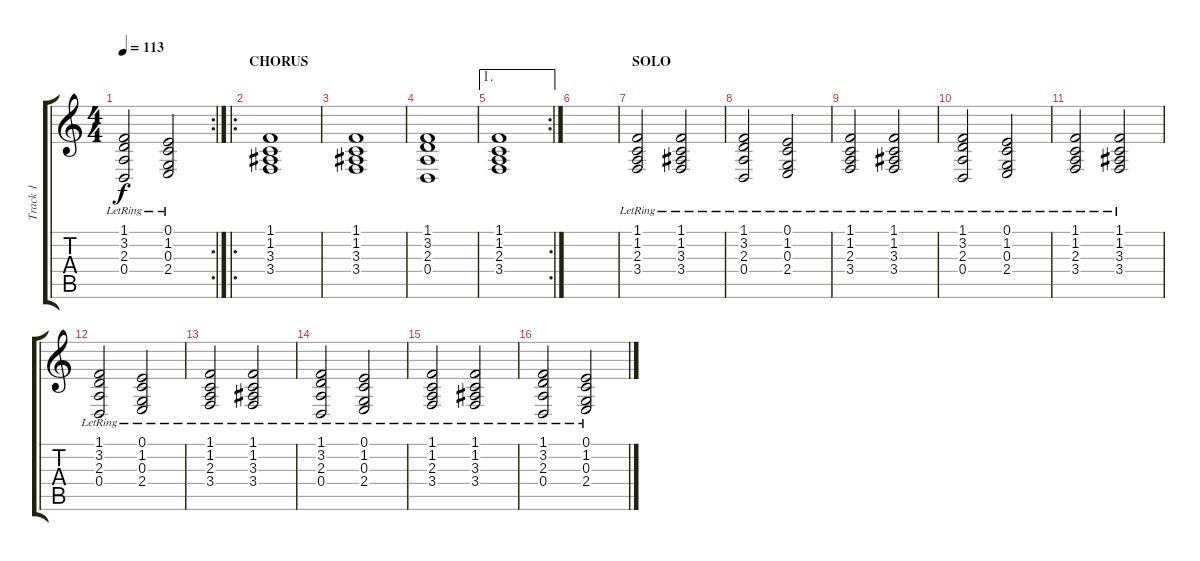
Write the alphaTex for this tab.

\track ("Track 1" "Track 1") {instrument stringensemble1}
\staff {score tabs}
\tuning (E4 B3 G3 D3 A2 E2) {hide}
\rc 2
\ts (4 4)
\tempo 113
\clef g2
\ks c
(1.1 3.2 2.3 0.4{lr}).2{dy f} (0.1 1.2 0.3 2.4{lr}).2 |
\ro
\section ("" "CHORUS")
(1.1 1.2 3.3 3.4).1 |
(1.1 1.2 3.3 3.4).1 |
(1.1 3.2 2.3 0.4).1 |
\ae 1
\rc 2
(1.1 1.2 2.3 3.4).1 |
|
\section ("" "SOLO")
(1.1 1.2 2.3{lr} 3.4{lr}).2 (1.1{lr} 1.2 3.3 3.4).2 |
(1.1 3.2 2.3 0.4{lr}).2 (0.1 1.2 0.3 2.4{lr}).2 |
(1.1 1.2 2.3{lr} 3.4{lr}).2 (1.1{lr} 1.2 3.3 3.4).2 |
(1.1 3.2 2.3 0.4{lr}).2 (0.1 1.2 0.3 2.4{lr}).2 |
(1.1 1.2 2.3{lr} 3.4{lr}).2 (1.1{lr} 1.2 3.3 3.4).2 |
(1.1 3.2 2.3 0.4{lr}).2 (0.1 1.2 0.3 2.4{lr}).2 |
(1.1 1.2 2.3{lr} 3.4{lr}).2 (1.1{lr} 1.2 3.3 3.4).2 |
(1.1 3.2 2.3 0.4{lr}).2 (0.1 1.2 0.3 2.4{lr}).2 |
(1.1 1.2 2.3{lr} 3.4{lr}).2 (1.1{lr} 1.2 3.3 3.4).2 |
(1.1 3.2 2.3 0.4{lr}).2 (0.1 1.2 0.3 2.4{lr}).2
